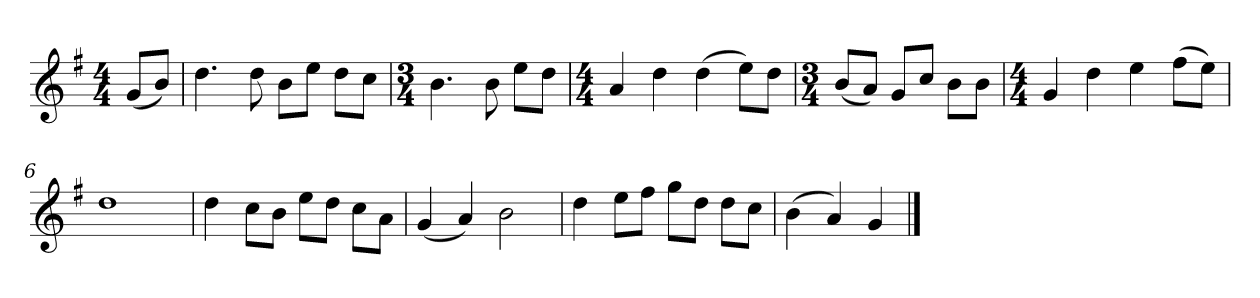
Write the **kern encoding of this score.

**kern
*part1
*staff1
*k[f#]
*M4/4
*MM120
=
(8gL
8bJ)
=1
4.dd
8dd
8bL
8eeJ
8ddL
8ccJ
=2
*M3/4
4.b
8b
8eeL
8ddJ
=3
*M4/4
4a
4dd
(4dd
8eeL)
8ddJ
=4
*M3/4
(8bL
8aJ)
8gL
8ccJ
8bL
8bJ
=5
*M4/4
4g
4dd
4ee
(8ff#L
8eeJ)
=6
1dd
=7
4dd
8ccL
8bJ
8eeL
8ddJ
8ccL
8aJ
=8
(4g
4a)
2b
=9
4dd
8eeL
8ff#J
8ggL
8ddJ
8ddL
8ccJ
=10
(4b
4a)
4g
==
*-
